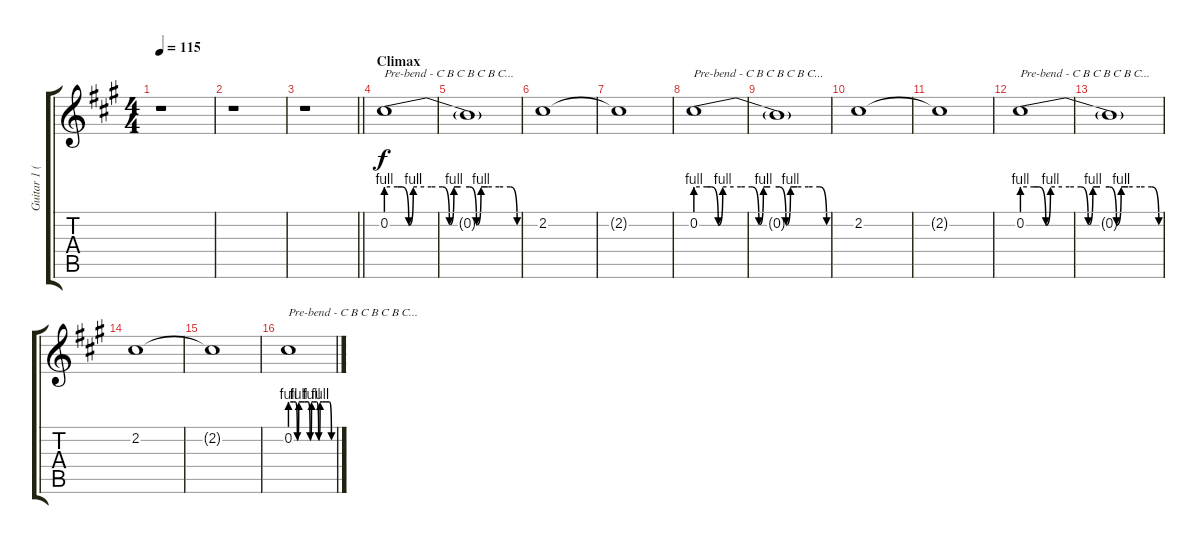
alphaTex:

\track ("Guitar 1 (lead)" "Guitar 1 (") {instrument distortionguitar}
\staff {score tabs}
\tuning (E4 B3 G3 D3 A2 E2) {hide}
\ts (4 4)
\tempo 115
\clef g2
\ks f#minor
r.1{dy f} |
r.1 |
\barLineRight lightlight
r.1 |
\section ("" "Climax")
0.2{be (custom 0 4 5 4 7 4 10 0 12 4 20 4 25 4 28 0 30 4 33 4 37 4 40 0 42 4 45 4 50 4 55 4 58 0 60 0)}.1{txt "Pre-bend - C B C B C B C..."} |
0.2{t}.1 |
2.2.1 |
2.2{t}.1 |
0.2{be (custom 0 4 5 4 7 4 10 0 12 4 20 4 25 4 28 0 30 4 33 4 37 4 40 0 42 4 45 4 50 4 55 4 58 0 60 0)}.1{txt "Pre-bend - C B C B C B C..."} |
0.2{t}.1 |
2.2.1 |
2.2{t}.1 |
0.2{be (custom 0 4 5 4 7 4 10 0 12 4 20 4 25 4 28 0 30 4 33 4 37 4 40 0 42 4 45 4 50 4 55 4 58 0 60 0)}.1{txt "Pre-bend - C B C B C B C..."} |
0.2{t}.1 |
2.2.1 |
2.2{t}.1 |
0.2{be (custom 0 4 5 4 7 4 10 0 12 4 20 4 25 4 28 0 30 4 33 4 37 4 40 0 42 4 45 4 50 4 55 4 58 0 60 0)}.1{txt "Pre-bend - C B C B C B C..."}
